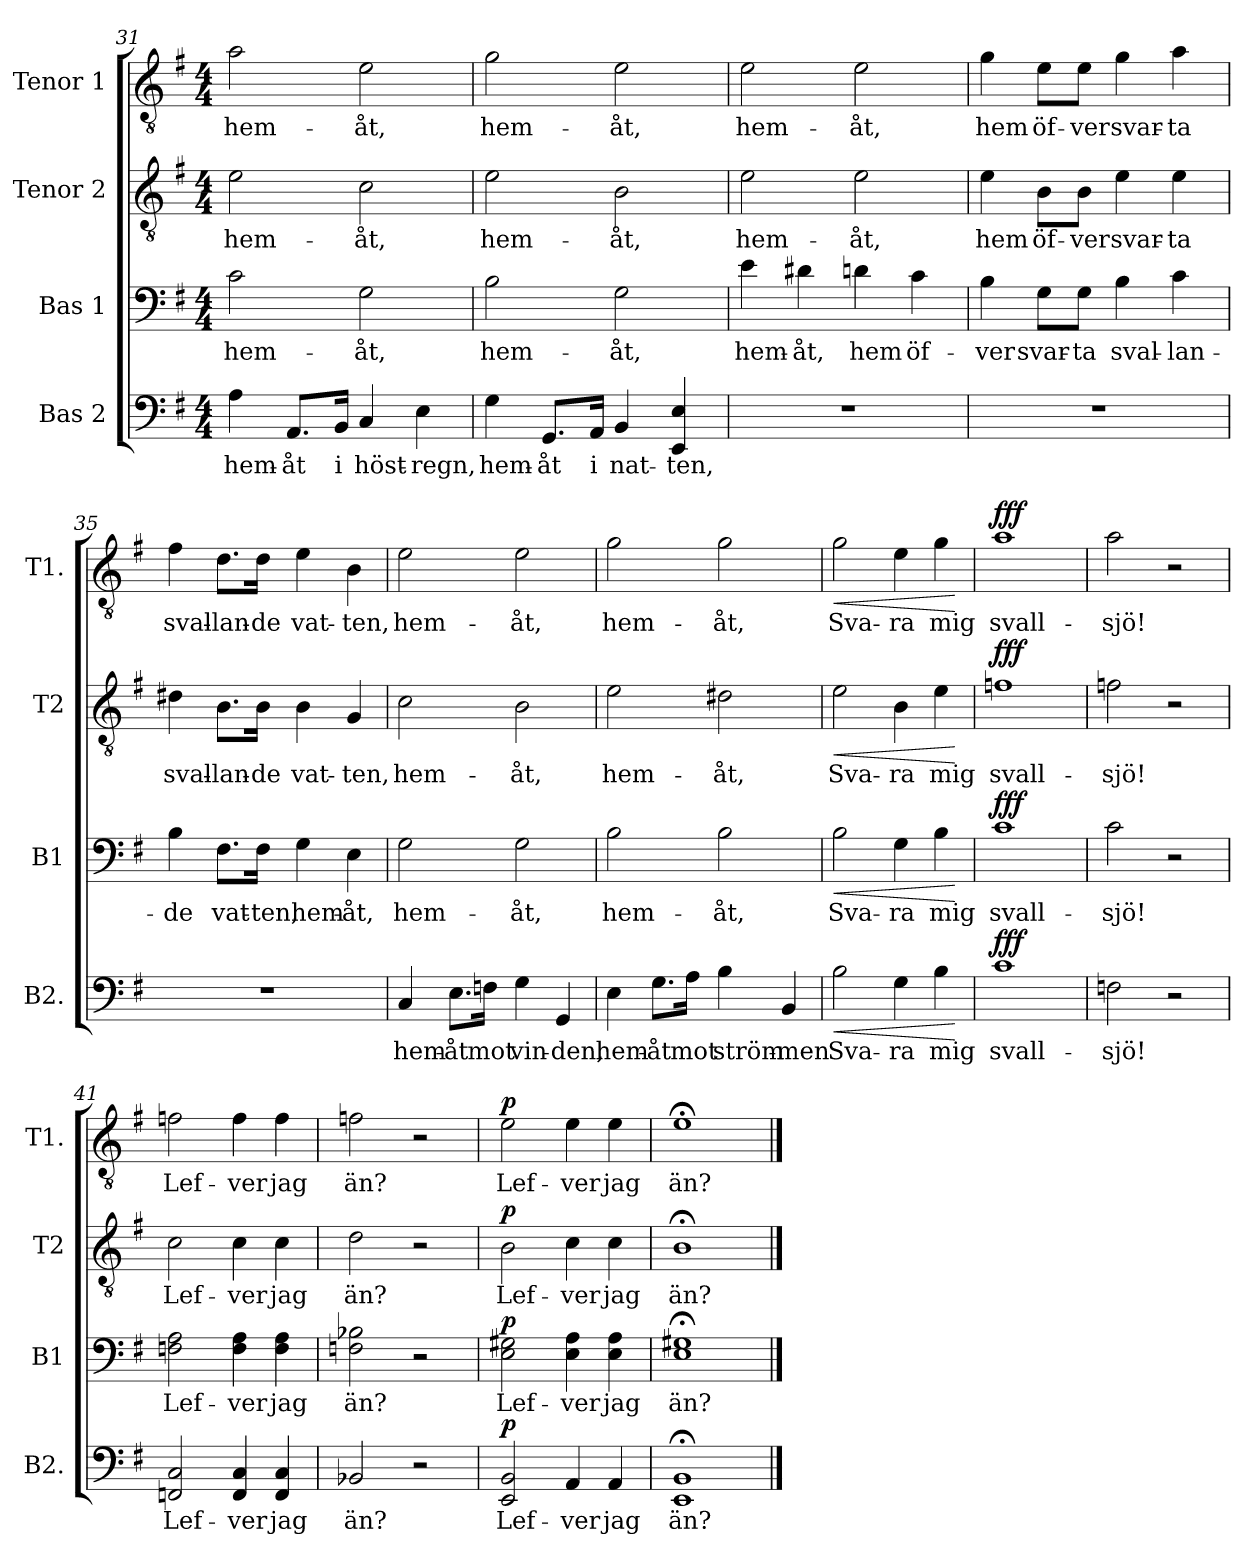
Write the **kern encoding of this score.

**kern	**text	**dynam	**kern	**text	**dynam	**kern	**text	**dynam	**kern	**text	**dynam
*part4	*part4	*part4	*part3	*part3	*part3	*part2	*part2	*part2	*part1	*part1	*part1
*staff4	*staff4	*staff4	*staff3	*staff3	*staff3	*staff2	*staff2	*staff2	*staff1	*staff1	*staff1
*I"Bas 2	*	*	*I"Bas 1	*	*	*I"Tenor 2	*	*	*I"Tenor 1	*	*
*I'B2.	*	*	*I'B1	*	*	*I'T2	*	*	*I'T1.	*	*
*clefF4	*	*	*clefF4	*	*	*clefGv2	*	*	*clefGv2	*	*
*k[f#]	*	*	*k[f#]	*	*	*k[f#]	*	*	*k[f#]	*	*
*M4/4	*	*	*M4/4	*	*	*M4/4	*	*	*M4/4	*	*
=31	=31	=31	=31	=31	=31	=31	=31	=31	=31	=31	=31
!	!LO:LY:b	!	!	!LO:LY:b	!	!	!LO:LY:b	!	!	!LO:LY:b	!
4A\	hem-	.	2c\	hem-	.	2e\	hem-	.	2a\	hem-	.
!	!LO:LY:b	!	!	!	!	!	!	!	!	!	!
8.AA/L	-åt	.	.	.	.	.	.	.	.	.	.
!	!LO:LY:b	!	!	!	!	!	!	!	!	!	!
16BB/Jk	i	.	.	.	.	.	.	.	.	.	.
!	!LO:LY:b	!	!	!LO:LY:b	!	!	!LO:LY:b	!	!	!LO:LY:b	!
4C/	höst-	.	2G\	-åt,	.	2c\	-åt,	.	2e\	-åt,	.
!	!LO:LY:b	!	!	!	!	!	!	!	!	!	!
4E\	-regn,	.	.	.	.	.	.	.	.	.	.
=32	=32	=32	=32	=32	=32	=32	=32	=32	=32	=32	=32
!	!LO:LY:b	!	!	!LO:LY:b	!	!	!LO:LY:b	!	!	!LO:LY:b	!
4G\	hem-	.	2B\	hem-	.	2e\	hem-	.	2g\	hem-	.
!	!LO:LY:b	!	!	!	!	!	!	!	!	!	!
8.GG/L	-åt	.	.	.	.	.	.	.	.	.	.
!	!LO:LY:b	!	!	!	!	!	!	!	!	!	!
16AA/Jk	i	.	.	.	.	.	.	.	.	.	.
!	!LO:LY:b	!	!	!LO:LY:b	!	!	!LO:LY:b	!	!	!LO:LY:b	!
4BB/	nat-	.	2G\	-åt,	.	2B\	-åt,	.	2e\	-åt,	.
!	!LO:LY:b	!	!	!	!	!	!	!	!	!	!
4EE/ 4E/	-ten,	.	.	.	.	.	.	.	.	.	.
!!LO:LB:g=z
=33	=33	=33	=33	=33	=33	=33	=33	=33	=33	=33	=33
!	!	!	!	!LO:LY:b	!	!	!LO:LY:b	!	!	!LO:LY:b	!
1r	.	.	4e\	hem-	.	2e\	hem-	.	2e\	hem-	.
!	!	!	!	!LO:LY:b	!	!	!	!	!	!	!
.	.	.	4d#X\	-åt,	.	.	.	.	.	.	.
!	!	!	!	!LO:LY:b	!	!	!LO:LY:b	!	!	!LO:LY:b	!
.	.	.	4dn\	hem	.	2e\	-åt,	.	2e\	-åt,	.
!	!	!	!	!LO:LY:b	!	!	!	!	!	!	!
.	.	.	4c\	öf-	.	.	.	.	.	.	.
=34	=34	=34	=34	=34	=34	=34	=34	=34	=34	=34	=34
!	!	!	!	!LO:LY:b	!	!	!LO:LY:b	!	!	!LO:LY:b	!
1r	.	.	4B\	-ver	.	4e\	hem	.	4g\	hem	.
!	!	!	!	!LO:LY:b	!	!	!LO:LY:b	!	!	!LO:LY:b	!
.	.	.	8G\L	svar-	.	8B\L	öf-	.	8e\L	öf-	.
!	!	!	!	!LO:LY:b	!	!	!LO:LY:b	!	!	!LO:LY:b	!
.	.	.	8G\J	-ta	.	8B\J	-ver	.	8e\J	-ver	.
!	!	!	!	!LO:LY:b	!	!	!LO:LY:b	!	!	!LO:LY:b	!
.	.	.	4B\	sval-	.	4e\	svar-	.	4g\	svar-	.
!	!	!	!	!LO:LY:b	!	!	!LO:LY:b	!	!	!LO:LY:b	!
.	.	.	4c\	-lan-	.	4e\	-ta	.	4a\	-ta	.
=35	=35	=35	=35	=35	=35	=35	=35	=35	=35	=35	=35
!	!	!	!	!LO:LY:b	!	!	!LO:LY:b	!	!	!LO:LY:b	!
1r	.	.	4B\	-de	.	4d#X\	sval-	.	4f#\	sval-	.
!	!	!	!	!LO:LY:b	!	!	!LO:LY:b	!	!	!LO:LY:b	!
.	.	.	8.F#\L	vat-	.	8.B\L	-lan-	.	8.d\L	-lan-	.
!	!	!	!	!LO:LY:b	!	!	!LO:LY:b	!	!	!LO:LY:b	!
.	.	.	16F#\Jk	-ten,	.	16B\Jk	-de	.	16d\Jk	-de	.
!	!	!	!	!LO:LY:b	!	!	!LO:LY:b	!	!	!LO:LY:b	!
.	.	.	4G\	hem-	.	4B\	vat-	.	4e\	vat-	.
!	!	!	!	!LO:LY:b	!	!	!LO:LY:b	!	!	!LO:LY:b	!
.	.	.	4E\	-åt,	.	4G/	-ten,	.	4B\	-ten,	.
=36	=36	=36	=36	=36	=36	=36	=36	=36	=36	=36	=36
!	!LO:LY:b	!	!	!LO:LY:b	!	!	!LO:LY:b	!	!	!LO:LY:b	!
4C/	hem-	.	2G\	hem-	.	2c\	hem-	.	2e\	hem-	.
!	!LO:LY:b	!	!	!	!	!	!	!	!	!	!
8.E\L	-åt	.	.	.	.	.	.	.	.	.	.
!	!LO:LY:b	!	!	!	!	!	!	!	!	!	!
16Fn\Jk	mot	.	.	.	.	.	.	.	.	.	.
!	!LO:LY:b	!	!	!LO:LY:b	!	!	!LO:LY:b	!	!	!LO:LY:b	!
4G\	vin-	.	2G\	-åt,	.	2B\	-åt,	.	2e\	-åt,	.
!	!LO:LY:b	!	!	!	!	!	!	!	!	!	!
4GG/	-den,	.	.	.	.	.	.	.	.	.	.
!!LO:PB:g=z
=37	=37	=37	=37	=37	=37	=37	=37	=37	=37	=37	=37
!	!LO:LY:b	!	!	!LO:LY:b	!	!	!LO:LY:b	!	!	!LO:LY:b	!
4E\	hem-	.	2B\	hem-	.	2e\	hem-	.	2g\	hem-	.
!	!LO:LY:b	!	!	!	!	!	!	!	!	!	!
8.G\L	-åt	.	.	.	.	.	.	.	.	.	.
!	!LO:LY:b	!	!	!	!	!	!	!	!	!	!
16A\Jk	mot	.	.	.	.	.	.	.	.	.	.
!	!LO:LY:b	!	!	!LO:LY:b	!	!	!LO:LY:b	!	!	!LO:LY:b	!
4B\	ström-	.	2B\	-åt,	.	2d#X\	-åt,	.	2g\	-åt,	.
!	!LO:LY:b	!	!	!	!	!	!	!	!	!	!
4BB/	-men	.	.	.	.	.	.	.	.	.	.
=38	=38	=38	=38	=38	=38	=38	=38	=38	=38	=38	=38
!	!LO:LY:b	!LO:HP:b	!	!LO:LY:b	!LO:HP:b	!	!LO:LY:b	!LO:HP:b	!	!LO:LY:b	!LO:HP:b
2B\	Sva-	<	2B\	Sva-	<	2e\	Sva-	<	2g\	Sva-	<
!	!LO:LY:b	!	!	!LO:LY:b	!	!	!LO:LY:b	!	!	!LO:LY:b	!
4G\	-ra	.	4G\	-ra	.	4B\	-ra	.	4e\	-ra	.
!	!LO:LY:b	!	!	!LO:LY:b	!	!	!LO:LY:b	!	!	!LO:LY:b	!
4B\	mig	.	4B\	mig	.	4e\	mig	.	4g\	mig	.
.	.	[	.	.	[	.	.	[	.	.	[
=39	=39	=39	=39	=39	=39	=39	=39	=39	=39	=39	=39
!	!LO:LY:b	!LO:DY:a	!	!LO:LY:b	!LO:DY:a	!	!LO:LY:b	!LO:DY:a	!	!LO:LY:b	!LO:DY:a
1c	svall-	fff	1c	svall-	fff	1fn	svall-	fff	1a	svall-	fff
=40	=40	=40	=40	=40	=40	=40	=40	=40	=40	=40	=40
!	!LO:LY:b	!	!	!LO:LY:b	!	!	!LO:LY:b	!	!	!LO:LY:b	!
2Fn\	-sjö!	.	2c\	-sjö!	.	2fn\	-sjö!	.	2a\	-sjö!	.
2r	.	.	2r	.	.	2r	.	.	2r	.	.
=41	=41	=41	=41	=41	=41	=41	=41	=41	=41	=41	=41
!	!LO:LY:b	!	!	!LO:LY:b	!	!	!LO:LY:b	!	!	!LO:LY:b	!
2FFn/ 2C/	Lef-	.	2Fn\ 2A\	Lef-	.	2c\	Lef-	.	2fn\	Lef-	.
!	!LO:LY:b	!	!	!LO:LY:b	!	!	!LO:LY:b	!	!	!LO:LY:b	!
4FF/ 4C/	-ver	.	4F\ 4A\	-ver	.	4c\	-ver	.	4f\	-ver	.
!	!LO:LY:b	!	!	!LO:LY:b	!	!	!LO:LY:b	!	!	!LO:LY:b	!
4FF/ 4C/	jag	.	4F\ 4A\	jag	.	4c\	jag	.	4f\	jag	.
=42	=42	=42	=42	=42	=42	=42	=42	=42	=42	=42	=42
!	!LO:LY:b	!	!	!LO:LY:b	!	!	!LO:LY:b	!	!	!LO:LY:b	!
2BB-X/	än?	.	2Fn\ 2B-X\	än?	.	2d\	än?	.	2fn\	än?	.
2r	.	.	2r	.	.	2r	.	.	2r	.	.
!!LO:LB:g=z
=43	=43	=43	=43	=43	=43	=43	=43	=43	=43	=43	=43
!	!LO:LY:b	!LO:DY:a	!	!LO:LY:b	!LO:DY:a	!	!LO:LY:b	!LO:DY:a	!	!LO:LY:b	!LO:DY:a
2EE/ 2BB/	Lef-	p	2E\ 2G#X\	Lef-	p	2B\	Lef-	p	2e\	Lef-	p
!	!LO:LY:b	!	!	!LO:LY:b	!	!	!LO:LY:b	!	!	!LO:LY:b	!
4AA/	-ver	.	4E\ 4A\	-ver	.	4c\	-ver	.	4e\	-ver	.
!	!LO:LY:b	!	!	!LO:LY:b	!	!	!LO:LY:b	!	!	!LO:LY:b	!
4AA/	jag	.	4E\ 4A\	jag	.	4c\	jag	.	4e\	jag	.
=44	=44	=44	=44	=44	=44	=44	=44	=44	=44	=44	=44
!	!LO:LY:b	!	!	!LO:LY:b	!	!	!LO:LY:b	!	!	!LO:LY:b	!
1EE;< 1BB;<	än?	.	1E;< 1G#X;<	än?	.	1B;<	än?	.	1e;<	än?	.
==	==	==	==	==	==	==	==	==	==	==	==
*-	*-	*-	*-	*-	*-	*-	*-	*-	*-	*-	*-
